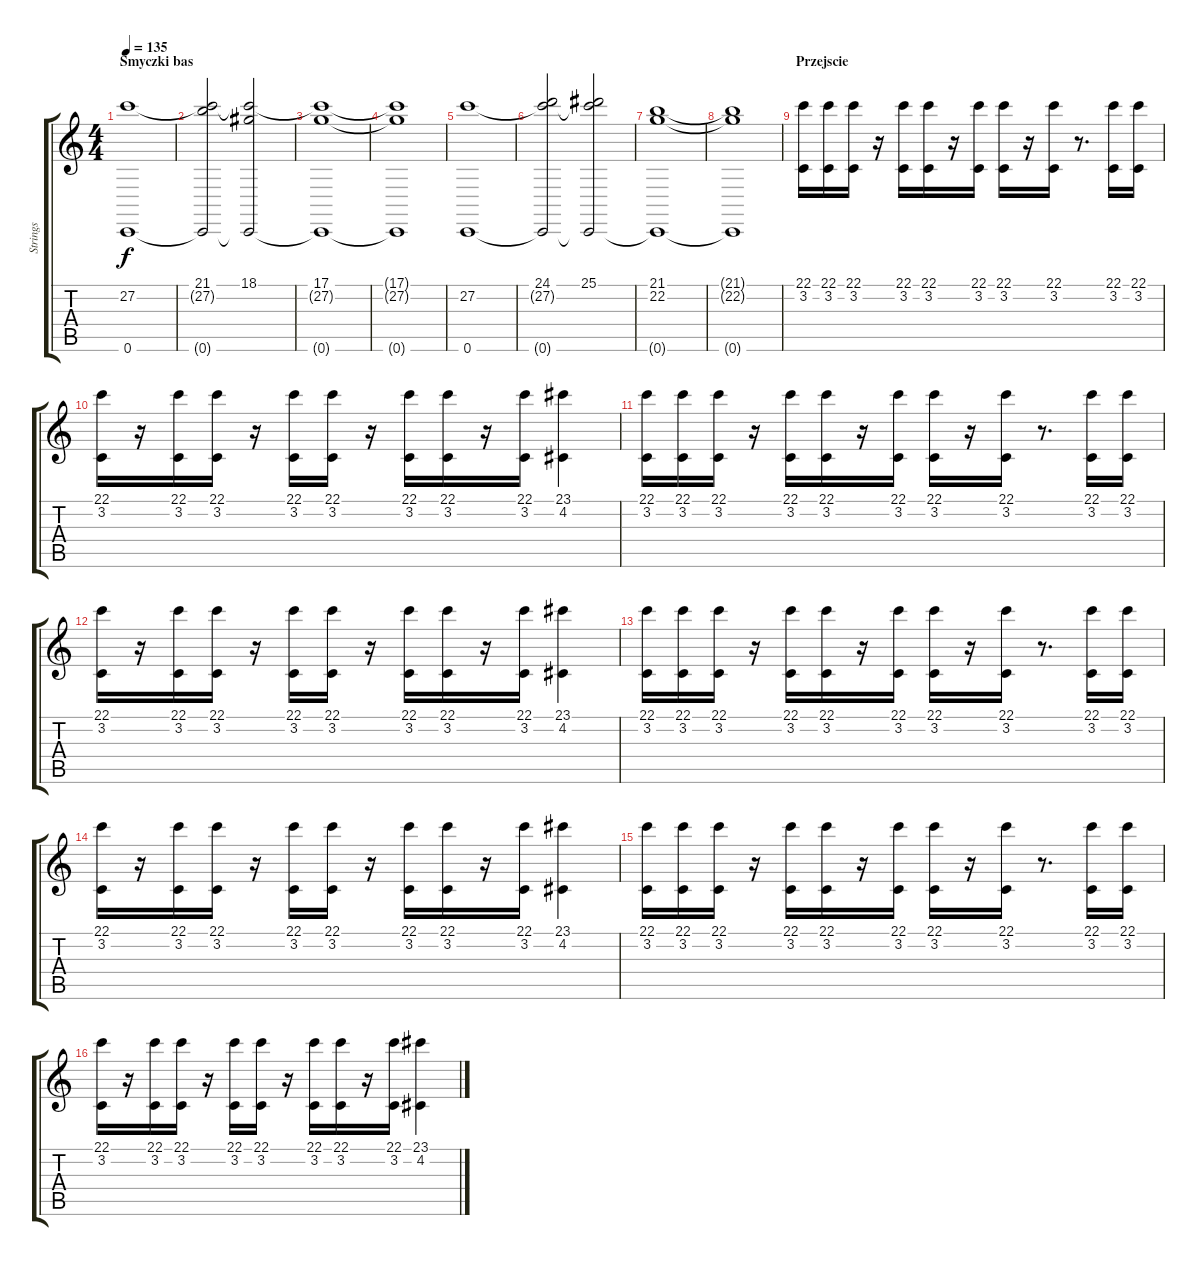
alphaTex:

\track ("Strings" "Strings") {instrument stringensemble2}
\staff {score tabs}
\tuning (D4 A3 F3 C3 G2 C2) {hide}
\ts (4 4)
\section ("" "Smyczki bas")
\tempo 135
\clef g2
\ks c
(27.2 0.6).1{dy f} |
(21.1 27.2{t} 0.6{t}).2 (18.1 27.2{t} 0.6{t}).2 |
(17.1 27.2{t} 0.6{t}).1 |
(17.1{t} 27.2{t} 0.6{t}).1 |
(27.2 0.6).1 |
(24.1 27.2{t} 0.6{t}).2 (25.1 27.2{t} 0.6{t}).2 |
(21.1 22.2 0.6{t}).1 |
(21.1{t} 22.2{t} 0.6{t}).1 |
\section ("" "Przejscie")
(22.1 3.2).16{instrument stringensemble1} (22.1 3.2).16 (22.1 3.2).16 r.16 (22.1 3.2).16 (22.1 3.2).16 r.16 (22.1 3.2).16 (22.1 3.2).16 r.16 (22.1 3.2).16 r.8{d} (22.1 3.2).16 (22.1 3.2).16 |
(22.1 3.2).16 r.16 (22.1 3.2).16 (22.1 3.2).16 r.16 (22.1 3.2).16 (22.1 3.2).16 r.16 (22.1 3.2).16 (22.1 3.2).16 r.16 (22.1 3.2).16 (23.1 4.2).4 |
(22.1 3.2).16{instrument stringensemble1} (22.1 3.2).16 (22.1 3.2).16 r.16 (22.1 3.2).16 (22.1 3.2).16 r.16 (22.1 3.2).16 (22.1 3.2).16 r.16 (22.1 3.2).16 r.8{d} (22.1 3.2).16 (22.1 3.2).16 |
(22.1 3.2).16 r.16 (22.1 3.2).16 (22.1 3.2).16 r.16 (22.1 3.2).16 (22.1 3.2).16 r.16 (22.1 3.2).16 (22.1 3.2).16 r.16 (22.1 3.2).16 (23.1 4.2).4 |
(22.1 3.2).16{instrument stringensemble1} (22.1 3.2).16 (22.1 3.2).16 r.16 (22.1 3.2).16 (22.1 3.2).16 r.16 (22.1 3.2).16 (22.1 3.2).16 r.16 (22.1 3.2).16 r.8{d} (22.1 3.2).16 (22.1 3.2).16 |
(22.1 3.2).16 r.16 (22.1 3.2).16 (22.1 3.2).16 r.16 (22.1 3.2).16 (22.1 3.2).16 r.16 (22.1 3.2).16 (22.1 3.2).16 r.16 (22.1 3.2).16 (23.1 4.2).4 |
(22.1 3.2).16{instrument stringensemble1} (22.1 3.2).16 (22.1 3.2).16 r.16 (22.1 3.2).16 (22.1 3.2).16 r.16 (22.1 3.2).16 (22.1 3.2).16 r.16 (22.1 3.2).16 r.8{d} (22.1 3.2).16 (22.1 3.2).16 |
(22.1 3.2).16 r.16 (22.1 3.2).16 (22.1 3.2).16 r.16 (22.1 3.2).16 (22.1 3.2).16 r.16 (22.1 3.2).16 (22.1 3.2).16 r.16 (22.1 3.2).16 (23.1 4.2).4
